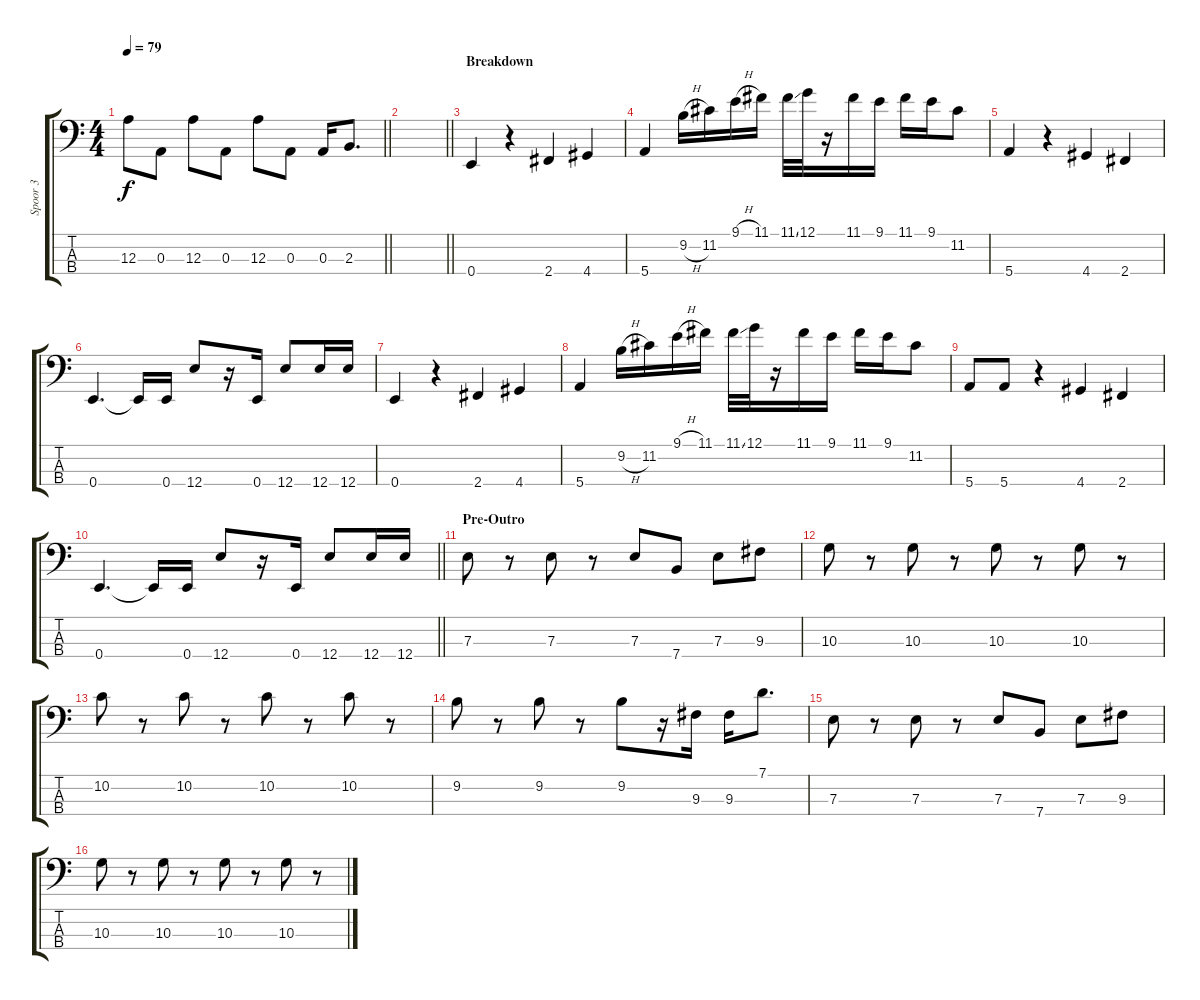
\track ("Spoor 3" "Spoor 3") {instrument electricbassfinger}
\staff {score tabs}
\tuning (G2 D2 A1 E1) {hide}
\ts (4 4)
\tempo 79
\clef f4
\barLineRight lightlight
\ks c
12.3.8{dy f} 0.3.8 12.3.8 0.3.8 12.3.8 0.3.8 0.3.16 2.3.8{d} |
\barLineRight lightlight
|
\section ("" "Breakdown")
0.4.4 r.4 2.4.4 4.4.4 |
5.4.4 9.2{h}.16 11.2.16 9.1{h}.16 11.1.16 11.1{ss}.32 12.1.32 r.16 11.1.16 9.1.16 11.1.16 9.1.16 11.2.8 |
5.4.4 r.4 4.4.4 2.4.4 |
0.4.4{d} 0.4{t}.16 0.4.16 12.4.8 r.16 0.4.16{beam Up} 12.4.8{beam Up} 12.4.16 12.4.16 |
0.4.4 r.4 2.4.4 4.4.4 |
5.4.4 9.2{h}.16 11.2.16 9.1{h}.16 11.1.16 11.1{ss}.32 12.1.32 r.16 11.1.16 9.1.16 11.1.16 9.1.16 11.2.8 |
5.4.8 5.4.8 r.4 4.4.4 2.4.4 |
\barLineRight lightlight
0.4.4{d} 0.4{t}.16 0.4.16 12.4.8 r.16 0.4.16{beam Up} 12.4.8{beam Up} 12.4.16 12.4.16 |
\section ("" "Pre-Outro")
7.3.8 r.8 7.3.8 r.8 7.3.8 7.4.8 7.3.8 9.3.8 |
10.3.8 r.8 10.3.8 r.8 10.3.8 r.8 10.3.8 r.8 |
10.2.8 r.8 10.2.8 r.8 10.2.8 r.8 10.2.8 r.8 |
9.2.8 r.8 9.2.8 r.8 9.2.8 r.16 9.3.16 9.3.16 7.1.8{d} |
7.3.8 r.8 7.3.8 r.8 7.3.8 7.4.8 7.3.8 9.3.8 |
10.3.8 r.8 10.3.8 r.8 10.3.8 r.8 10.3.8 r.8
